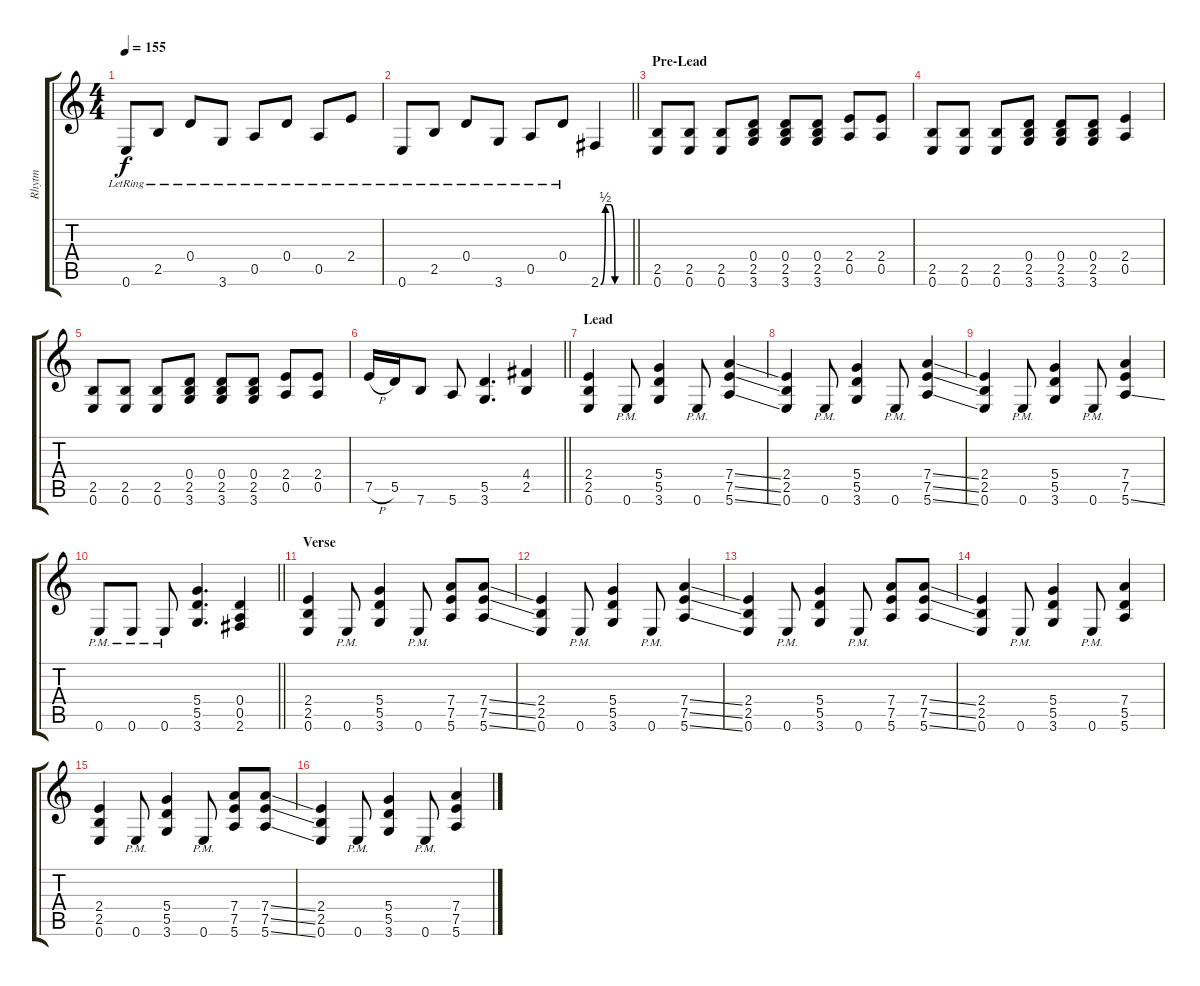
\track ("Rhytm" "Rhytm") {instrument electricguitarclean}
\staff {score tabs}
\tuning (E4 B3 G3 D3 A2 E2) {hide}
\ts (4 4)
\tempo 155
\clef g2
\ks c
0.6{lr}.8{dy f} 2.5{lr}.8 0.4{lr}.8 3.6{lr}.8 0.5{lr}.8 0.4{lr}.8 0.5{lr}.8 2.4{lr}.8 |
\barLineRight lightlight
0.6{lr}.8 2.5{lr}.8 0.4{lr}.8 3.6{lr}.8 0.5{lr}.8 0.4{lr}.8 2.6{be (custom 0 0 10 2 20 2 30 0 60 0)}.4 |
\section ("" "Pre-Lead")
(2.5 0.6).8{instrument distortionguitar} (2.5 0.6).8 (2.5 0.6).8 (0.4 2.5 3.6).8 (0.4 2.5 3.6).8 (0.4 2.5 3.6).8 (2.4 0.5).8 (2.4 0.5).8 |
(2.5 0.6).8 (2.5 0.6).8 (2.5 0.6).8 (0.4 2.5 3.6).8 (0.4 2.5 3.6).8 (0.4 2.5 3.6).8 (2.4 0.5).4 |
(2.5 0.6).8 (2.5 0.6).8 (2.5 0.6).8 (0.4 2.5 3.6).8 (0.4 2.5 3.6).8 (0.4 2.5 3.6).8 (2.4 0.5).8 (2.4 0.5).8 |
\barLineRight lightlight
7.5{h}.16 5.5.16 7.6.8 5.6.8 (5.5 3.6).4{d} (4.4 2.5).4 |
\section ("" "Lead")
(2.4 2.5 0.6).4 0.6{pm}.8 (5.4 5.5 3.6).4 0.6{pm}.8 (7.4{ss} 7.5{ss} 5.6{ss}).4 |
(2.4 2.5 0.6).4 0.6{pm}.8 (5.4 5.5 3.6).4 0.6{pm}.8 (7.4{ss} 7.5{ss} 5.6{ss}).4 |
(2.4 2.5 0.6).4 0.6{pm}.8 (5.4 5.5 3.6).4 0.6{pm}.8 (7.4 7.5 5.6{ss}).4 |
\barLineRight lightlight
0.6{pm}.8 0.6{pm}.8 0.6{pm}.8 (5.4 5.5 3.6).4{d} (0.4 0.5 2.6).4 |
\section ("" "Verse")
(2.4 2.5 0.6).4 0.6{pm}.8 (5.4 5.5 3.6).4 0.6{pm}.8 (7.4 7.5 5.6).8 (7.4{ss} 7.5{ss} 5.6{ss}).8 |
(2.4 2.5 0.6).4 0.6{pm}.8 (5.4 5.5 3.6).4 0.6{pm}.8 (7.4{ss} 7.5{ss} 5.6{ss}).4 |
(2.4 2.5 0.6).4 0.6{pm}.8 (5.4 5.5 3.6).4 0.6{pm}.8 (7.4 7.5 5.6).8 (7.4{ss} 7.5{ss} 5.6{ss}).8 |
(2.4 2.5 0.6).4 0.6{pm}.8 (5.4 5.5 3.6).4 0.6{pm}.8 (7.4 5.5 5.6).4 |
(2.4 2.5 0.6).4 0.6{pm}.8 (5.4 5.5 3.6).4 0.6{pm}.8 (7.4 7.5 5.6).8 (7.4{ss} 7.5{ss} 5.6{ss}).8 |
(2.4 2.5 0.6).4 0.6{pm}.8 (5.4 5.5 3.6).4 0.6{pm}.8 (7.4{ss} 7.5{ss} 5.6{ss}).4
